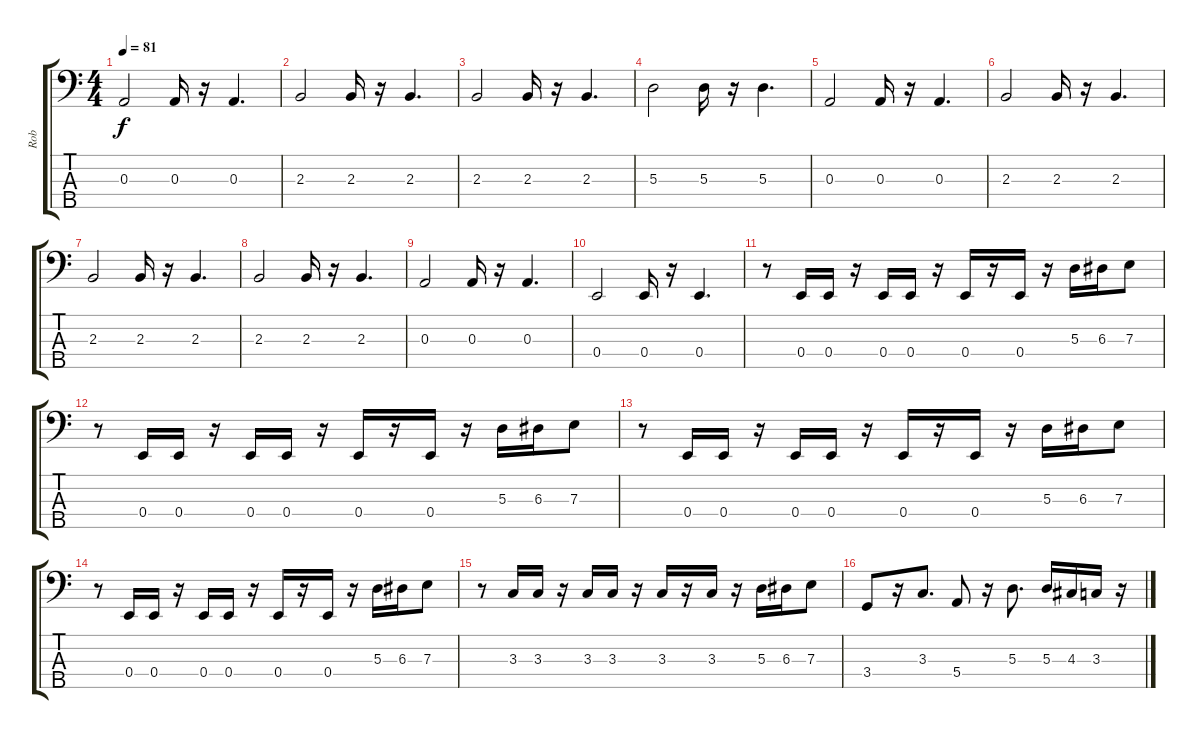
\track ("Rob" "Rob") {instrument electricbassfinger}
\staff {score tabs}
\tuning (G2 D2 A1 E1 B0) {hide}
\ts (4 4)
\tempo 81
\clef f4
\ks c
0.3.2{dy f} 0.3.16 r.16 0.3.4{d} |
2.3.2 2.3.16 r.16 2.3.4{d} |
2.3.2 2.3.16 r.16 2.3.4{d} |
5.3.2 5.3.16 r.16 5.3.4{d} |
0.3.2 0.3.16 r.16 0.3.4{d} |
2.3.2 2.3.16 r.16 2.3.4{d} |
2.3.2 2.3.16 r.16 2.3.4{d} |
2.3.2 2.3.16 r.16 2.3.4{d} |
0.3.2 0.3.16 r.16 0.3.4{d} |
0.4.2 0.4.16 r.16 0.4.4{d} |
r.8 0.4.16 0.4.16 r.16 0.4.16 0.4.16 r.16 0.4.16 r.16 0.4.16 r.16 5.3.16 6.3.16 7.3.8 |
r.8 0.4.16 0.4.16 r.16 0.4.16 0.4.16 r.16 0.4.16 r.16 0.4.16 r.16 5.3.16 6.3.16 7.3.8 |
r.8 0.4.16 0.4.16 r.16 0.4.16 0.4.16 r.16 0.4.16 r.16 0.4.16 r.16 5.3.16 6.3.16 7.3.8 |
r.8 0.4.16 0.4.16 r.16 0.4.16 0.4.16 r.16 0.4.16 r.16 0.4.16 r.16 5.3.16 6.3.16 7.3.8 |
r.8 3.3.16 3.3.16 r.16 3.3.16 3.3.16 r.16 3.3.16 r.16 3.3.16 r.16 5.3.16 6.3.16 7.3.8 |
3.4.8 r.16 3.3.8{d} 5.4.8 r.16 5.3.8{d} 5.3.16 4.3.16 3.3.16 r.16
